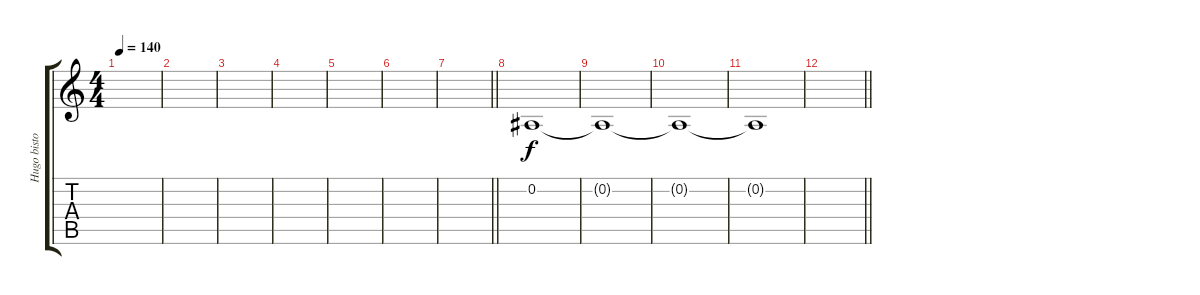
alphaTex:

\track ("Hugo bistolfi" "Hugo bisto") {instrument reedorgan}
\staff {score tabs}
\tuning (Eb4 Bb3 Gb3 Db3 Ab2 Eb2) {hide}
\ts (4 4)
\tempo 140
\clef g2
\ks c
|
|
|
|
|
|
\barLineRight lightlight
|
0.2.1 |
0.2{t}.1 |
0.2{t}.1 |
0.2{t}.1 |
\barLineRight lightlight
